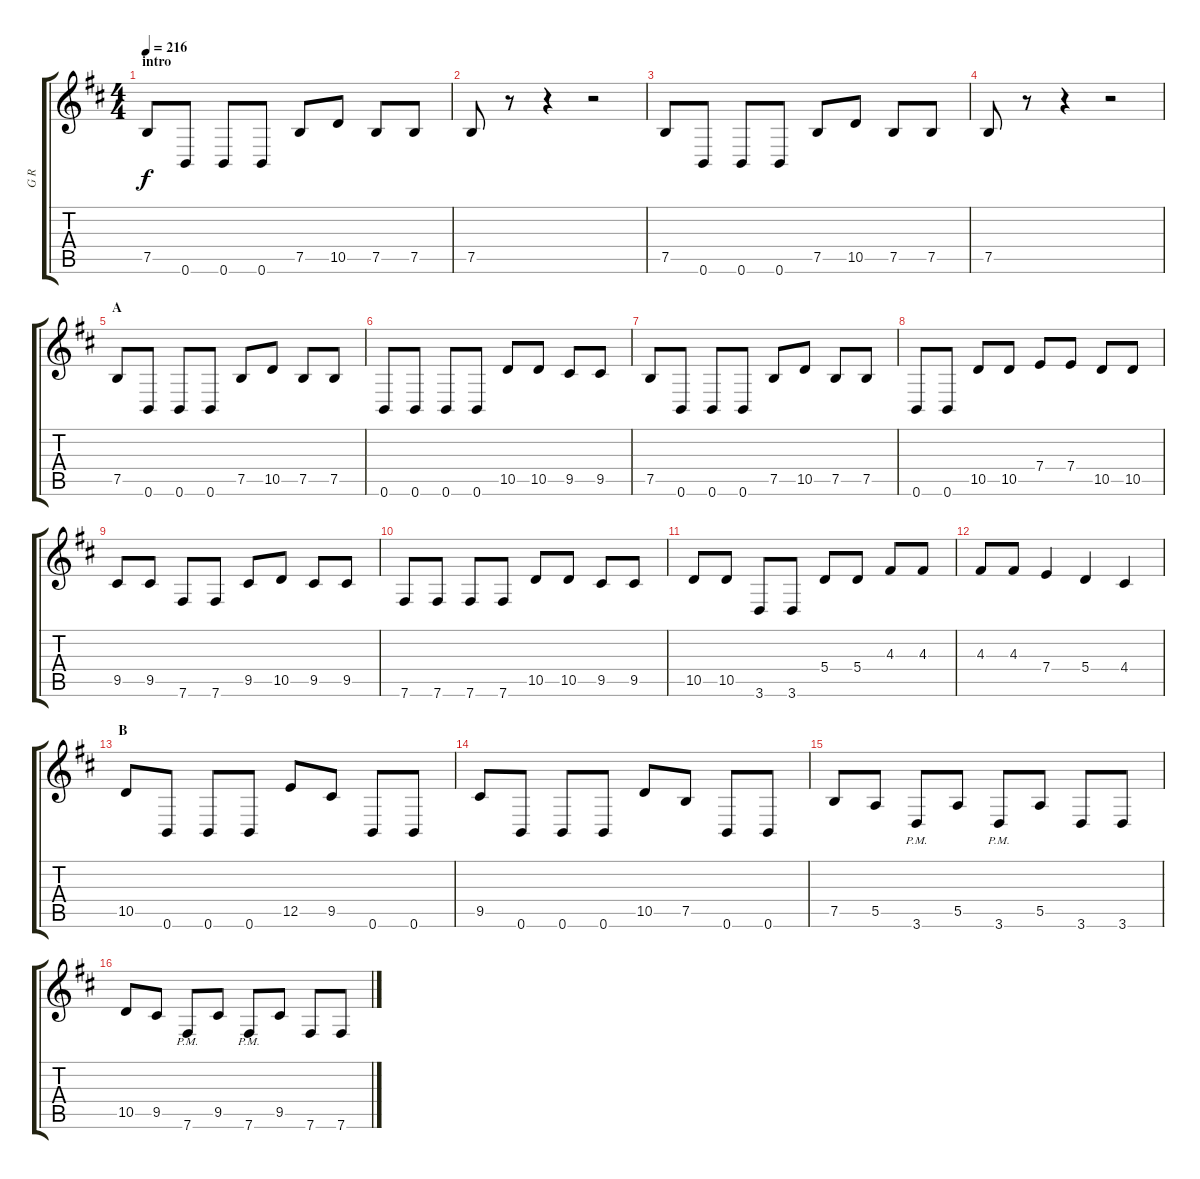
\track ("G R" "G R") {instrument distortionguitar}
\staff {score tabs}
\tuning (B3 Gb3 D3 A2 E2 B1) {hide}
\ts (4 4)
\section ("" "intro")
\tempo 216
\clef g2
\ks d
7.5.8{dy f instrument distortionguitar} 0.6.8 0.6.8 0.6.8 7.5.8 10.5.8 7.5.8 7.5.8 |
7.5.8 r.8 r.4 r.2 |
7.5.8 0.6.8 0.6.8 0.6.8 7.5.8 10.5.8 7.5.8 7.5.8 |
7.5.8 r.8 r.4 r.2 |
\section ("" "A")
7.5.8 0.6.8 0.6.8 0.6.8 7.5.8 10.5.8 7.5.8 7.5.8 |
0.6.8 0.6.8 0.6.8 0.6.8 10.5.8 10.5.8 9.5.8 9.5.8 |
7.5.8 0.6.8 0.6.8 0.6.8 7.5.8 10.5.8 7.5.8 7.5.8 |
0.6.8 0.6.8 10.5.8 10.5.8 7.4.8 7.4.8 10.5.8 10.5.8 |
9.5.8 9.5.8 7.6.8 7.6.8 9.5.8 10.5.8 9.5.8 9.5.8 |
7.6.8 7.6.8 7.6.8 7.6.8 10.5.8 10.5.8 9.5.8 9.5.8 |
10.5.8 10.5.8 3.6.8 3.6.8 5.4.8 5.4.8 4.3.8 4.3.8 |
4.3.8 4.3.8 7.4.4 5.4.4 4.4.4 |
\section ("" "B")
10.5.8 0.6.8 0.6.8 0.6.8 12.5.8 9.5.8 0.6.8 0.6.8 |
9.5.8 0.6.8 0.6.8 0.6.8 10.5.8 7.5.8 0.6.8 0.6.8 |
7.5.8 5.5.8 3.6{pm}.8 5.5.8 3.6{pm}.8 5.5.8 3.6.8 3.6.8 |
10.5.8 9.5.8 7.6{pm}.8 9.5.8 7.6{pm}.8 9.5.8 7.6.8 7.6.8
